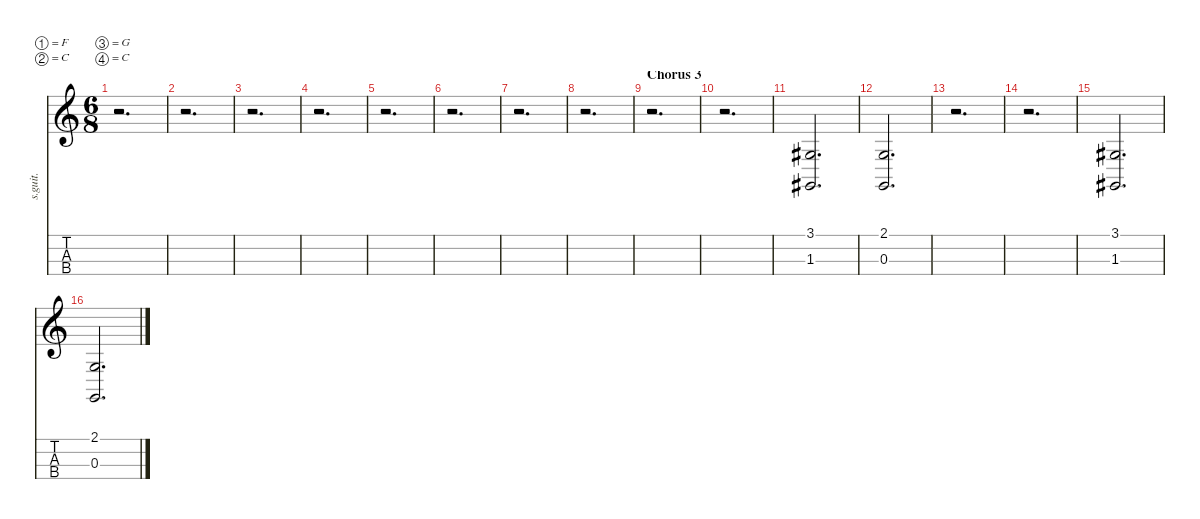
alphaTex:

\defaultSystemsLayout 4
\hideDynamics
\bracketExtendMode nobrackets
\track ("Studio" "s.guit.") {instrument acousticgrandpiano}
\staff {score tabs}
\tuning (F2 C2 G1 C1)
\displaytranspose 12
\ts (6 8)
\tempo (123 hide)
\clef g2
\ks c
r.2{d dy f} |
r.2{d} |
r.2{d} |
r.2{d} |
r.2{d} |
r.2{d} |
r.2{d} |
r.2{d} |
\section ("" "Chorus 3")
\tempo (120 hide)
r.2{d} |
r.2{d} |
(3.1{acc #} 1.3{acc #}).2{d lyrics (0 "") lyrics (1 "") lyrics (2 "") lyrics (3 "") lyrics (4 "")} |
(2.1 0.3).2{d lyrics (0 "") lyrics (1 "") lyrics (2 "") lyrics (3 "") lyrics (4 "")} |
r.2{d} |
r.2{d} |
(3.1{acc #} 1.3{acc #}).2{d lyrics (0 "") lyrics (1 "") lyrics (2 "") lyrics (3 "") lyrics (4 "")} |
(2.1 0.3).2{d lyrics (0 "") lyrics (1 "") lyrics (2 "") lyrics (3 "") lyrics (4 "")}
